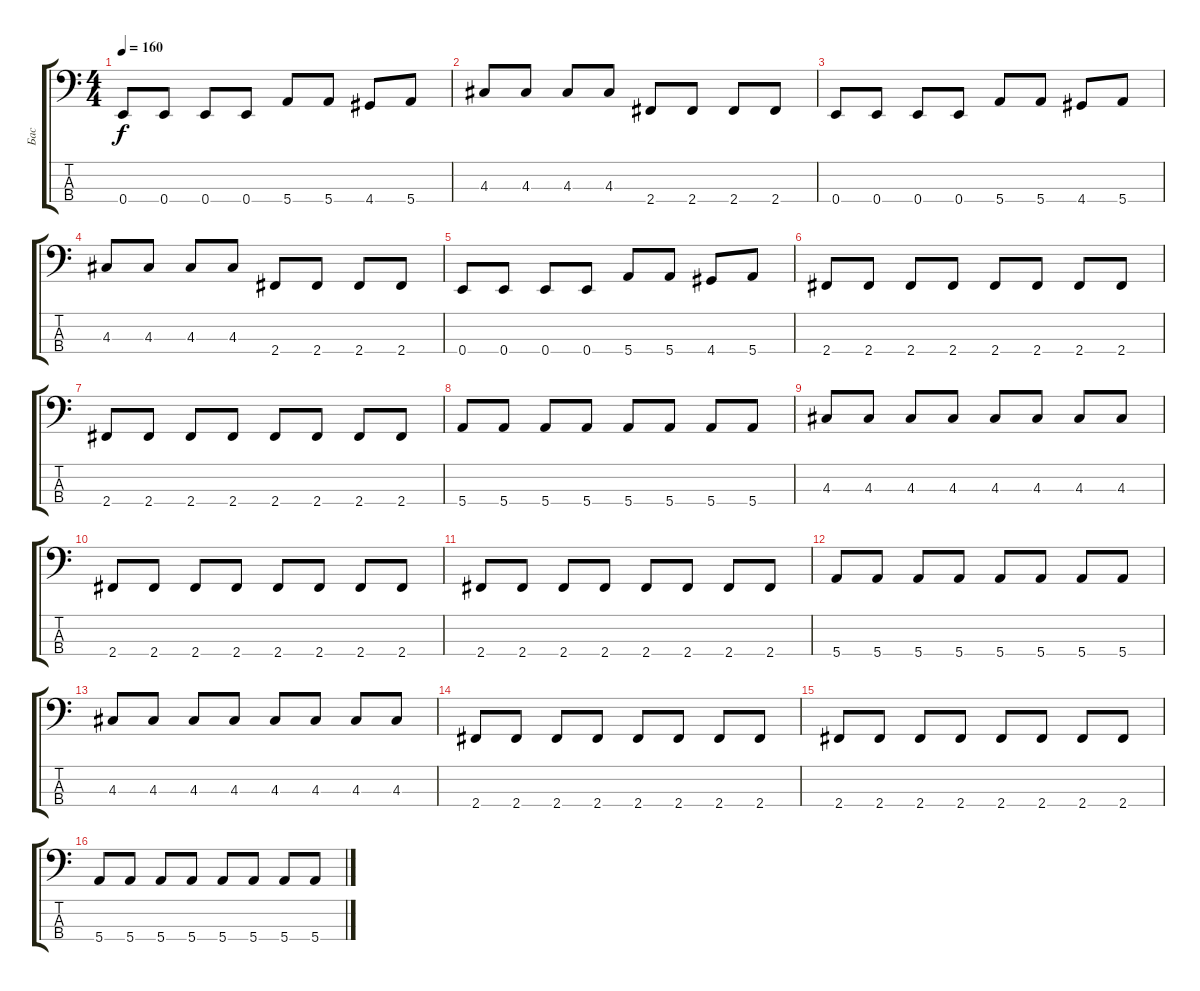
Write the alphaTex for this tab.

\track ("Бас" "Бас") {instrument electricbasspick}
\staff {score tabs}
\tuning (G2 D2 A1 E1) {hide}
\ts (4 4)
\tempo 160
\clef f4
\ks c
0.4.8{dy f} 0.4.8 0.4.8 0.4.8 5.4.8 5.4.8 4.4.8 5.4.8 |
4.3.8 4.3.8 4.3.8 4.3.8 2.4.8 2.4.8 2.4.8 2.4.8 |
0.4.8 0.4.8 0.4.8 0.4.8 5.4.8 5.4.8 4.4.8 5.4.8 |
4.3.8 4.3.8 4.3.8 4.3.8 2.4.8 2.4.8 2.4.8 2.4.8 |
0.4.8 0.4.8 0.4.8 0.4.8 5.4.8 5.4.8 4.4.8 5.4.8 |
2.4.8 2.4.8 2.4.8 2.4.8 2.4.8 2.4.8 2.4.8 2.4.8 |
2.4.8 2.4.8 2.4.8 2.4.8 2.4.8 2.4.8 2.4.8 2.4.8 |
5.4.8 5.4.8 5.4.8 5.4.8 5.4.8 5.4.8 5.4.8 5.4.8 |
4.3.8 4.3.8 4.3.8 4.3.8 4.3.8 4.3.8 4.3.8 4.3.8 |
2.4.8 2.4.8 2.4.8 2.4.8 2.4.8 2.4.8 2.4.8 2.4.8 |
2.4.8 2.4.8 2.4.8 2.4.8 2.4.8 2.4.8 2.4.8 2.4.8 |
5.4.8 5.4.8 5.4.8 5.4.8 5.4.8 5.4.8 5.4.8 5.4.8 |
4.3.8 4.3.8 4.3.8 4.3.8 4.3.8 4.3.8 4.3.8 4.3.8 |
2.4.8 2.4.8 2.4.8 2.4.8 2.4.8 2.4.8 2.4.8 2.4.8 |
2.4.8 2.4.8 2.4.8 2.4.8 2.4.8 2.4.8 2.4.8 2.4.8 |
5.4.8 5.4.8 5.4.8 5.4.8 5.4.8 5.4.8 5.4.8 5.4.8
